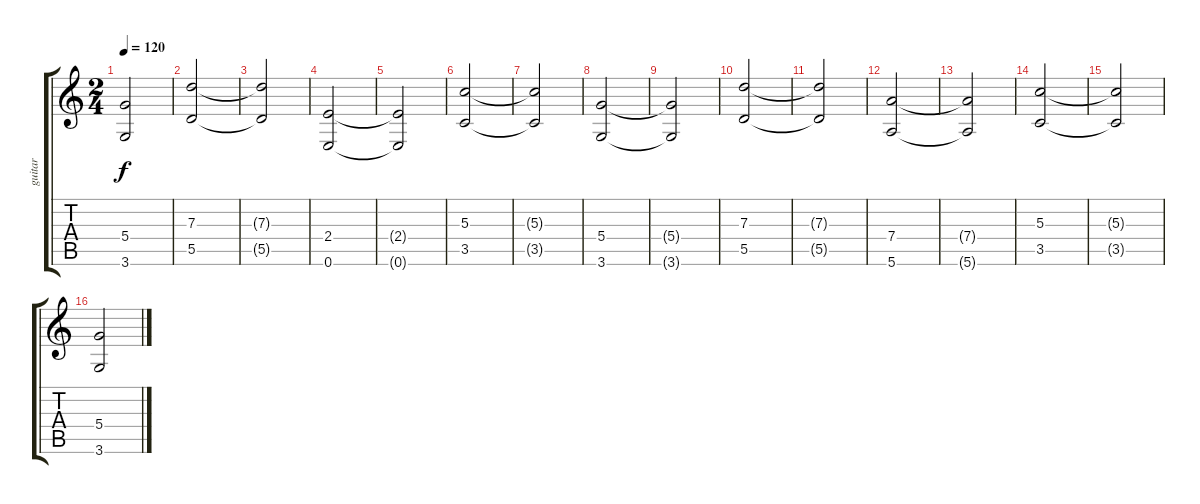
\track ("guitar     sexta" "guitar    ") {instrument distortionguitar}
\staff {score tabs}
\tuning (E4 B3 G3 D3 A2 E2) {hide}
\ts (2 4)
\tempo 120
\clef g2
\ks c
(5.4{t} 3.6{t}).2{dy f} |
(7.3 5.5).2 |
(7.3{t} 5.5{t}).2 |
(2.4 0.6).2 |
(2.4{t} 0.6{t}).2 |
(5.3 3.5).2 |
(5.3{t} 3.5{t}).2 |
(5.4 3.6).2 |
(5.4{t} 3.6{t}).2 |
(7.3 5.5).2 |
(7.3{t} 5.5{t}).2 |
(7.4 5.6).2 |
(7.4{t} 5.6{t}).2 |
(5.3 3.5).2 |
(5.3{t} 3.5{t}).2 |
(5.4 3.6).2
